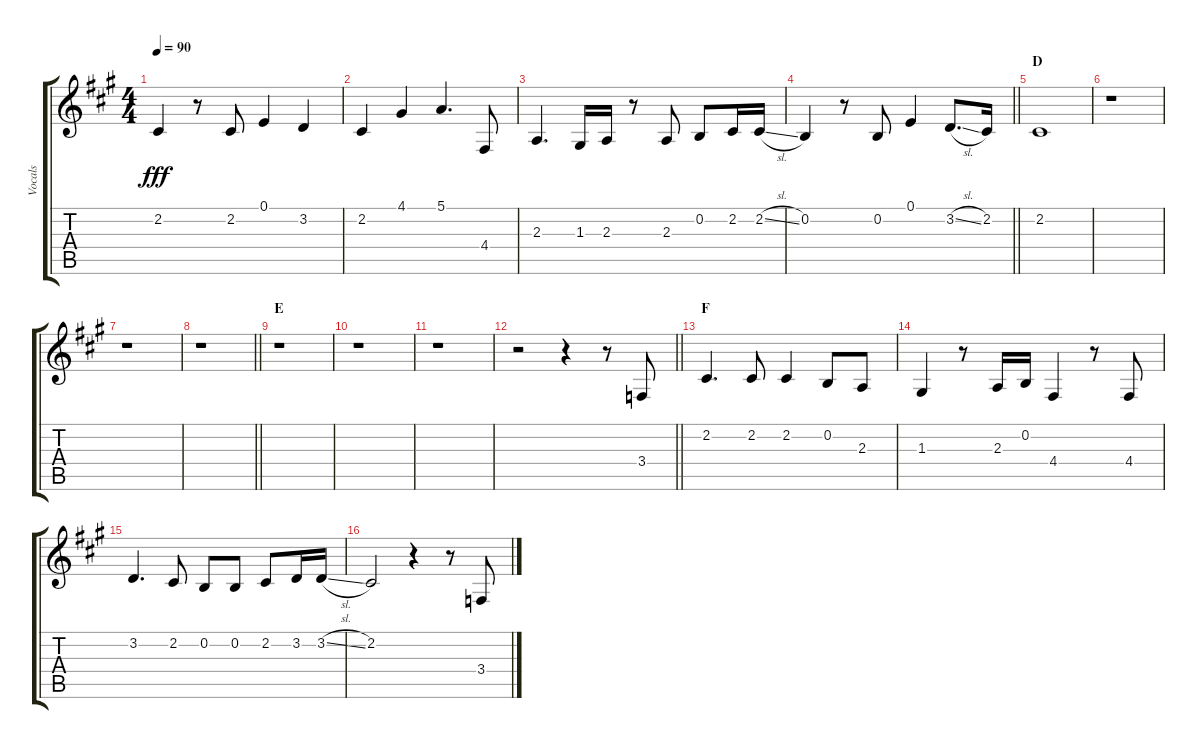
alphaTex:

\track ("Vocals" "Vocals") {instrument voiceoohs}
\staff {score tabs}
\tuning (E4 B3 G3 D3 A2 E2) {hide}
\ts (4 4)
\tempo 90
\clef g2
\ks a
2.2.4{dy fff} r.8 2.2.8 0.1.4 3.2.4 |
2.2.4 4.1.4 5.1.4{d} 4.4.8 |
2.3.4{d} 1.3.16 2.3.16 r.8 2.3.8 0.2.8 2.2.16 2.2{sl}.16 |
\barLineRight lightlight
0.2.4 r.8 0.2.8 0.1.4 3.2{sl}.8{d} 2.2.16 |
\section ("" "D")
2.2.1 |
r.1 |
r.1 |
\barLineRight lightlight
r.1 |
\section ("" "E")
r.1 |
r.1 |
r.1 |
\barLineRight lightlight
r.2 r.4 r.8 3.4.8 |
\section ("" "F")
2.2.4{d} 2.2.8 2.2.4 0.2.8 2.3.8 |
1.3.4 r.8 2.3.16 0.2.16 4.4.4 r.8 4.4.8 |
3.2.4{d} 2.2.8 0.2.8 0.2.8 2.2.8 3.2.16 3.2{sl}.16 |
2.2.2 r.4 r.8 3.4.8
